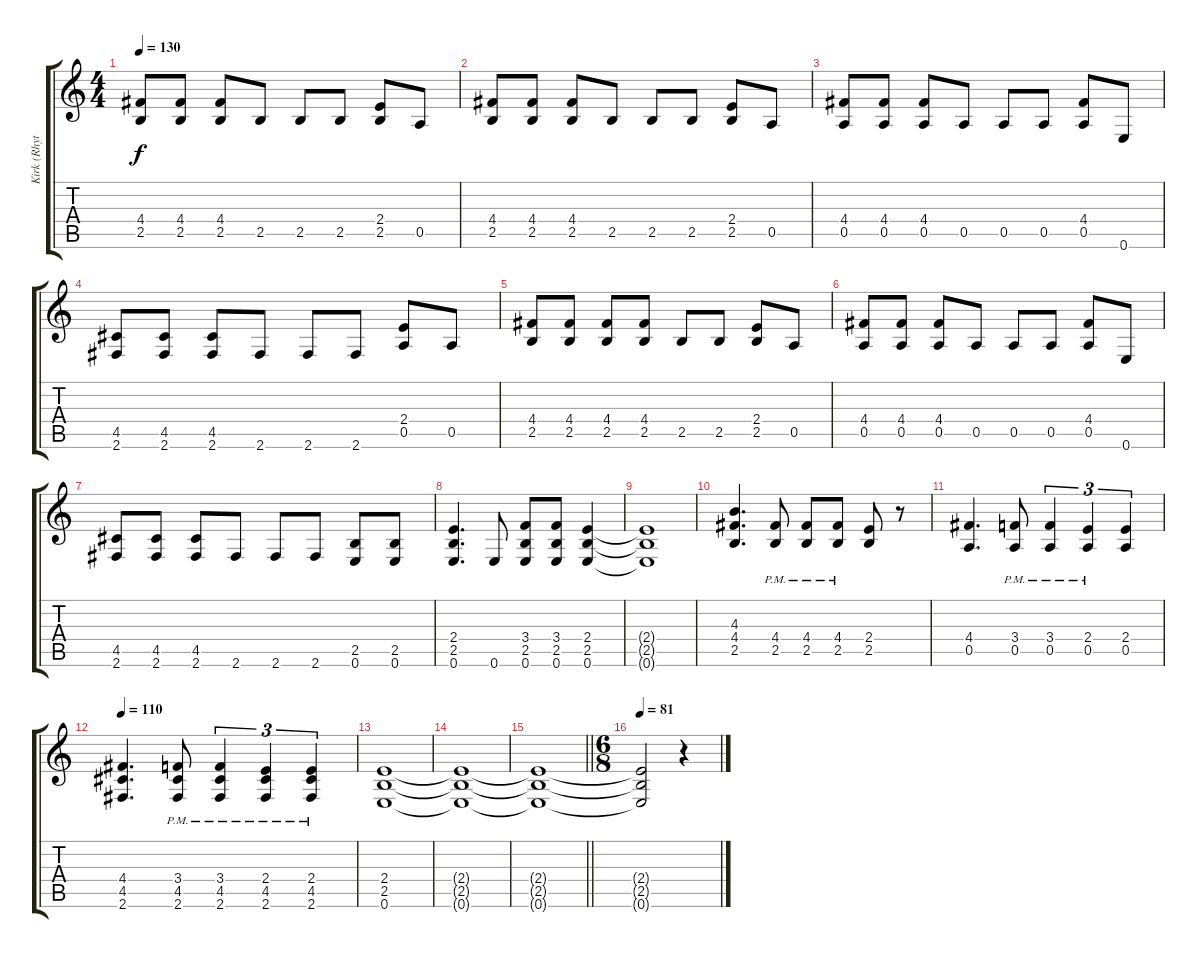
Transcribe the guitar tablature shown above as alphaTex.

\track ("Kirk (Rhythm Guitar)" "Kirk (Rhyt") {instrument distortionguitar}
\staff {score tabs}
\tuning (E4 B3 G3 D3 A2 E2) {hide}
\ts (4 4)
\tempo 130
\clef g2
\ks c
(4.4 2.5).8{dy f} (4.4 2.5).8 (4.4 2.5).8 2.5.8 2.5.8 2.5.8 (2.4 2.5).8 0.5.8 |
(4.4 2.5).8 (4.4 2.5).8 (4.4 2.5).8 2.5.8 2.5.8 2.5.8 (2.4 2.5).8 0.5.8 |
(4.4 0.5).8 (4.4 0.5).8 (4.4 0.5).8 0.5.8 0.5.8 0.5.8 (4.4 0.5).8 0.6.8 |
(4.5 2.6).8 (4.5 2.6).8 (4.5 2.6).8 2.6.8 2.6.8 2.6.8 (2.4 0.5).8 0.5.8 |
(4.4 2.5).8 (4.4 2.5).8 (4.4 2.5).8 (4.4 2.5).8 2.5.8 2.5.8 (2.4 2.5).8 0.5.8 |
(4.4 0.5).8 (4.4 0.5).8 (4.4 0.5).8 0.5.8 0.5.8 0.5.8 (4.4 0.5).8 0.6.8 |
(4.5 2.6).8 (4.5 2.6).8 (4.5 2.6).8 2.6.8 2.6.8 2.6.8 (2.5 0.6).8 (2.5 0.6).8 |
(2.4 2.5 0.6).4{d} 0.6.8 (3.4 2.5 0.6).8 (3.4 2.5 0.6).8 (2.4 2.5 0.6).4 |
(2.4{t} 2.5{t} 0.6{t}).1 |
(4.3 4.4 2.5).4{d} (4.4{pm} 2.5{pm}).8 (4.4{pm} 2.5{pm}).8 (4.4{pm} 2.5{pm}).8 (2.4 2.5).8 r.8 |
(4.4 0.5).4{d} (3.4{pm} 0.5{pm}).8 (3.4{pm} 0.5{pm}).4{tu (3 2)} (2.4{pm} 0.5{pm}).4{tu (3 2)} (2.4 0.5).4{tu (3 2)} |
\tempo 110
(4.4 4.5 2.6).4{d} (3.4{pm} 4.5{pm} 2.6{pm}).8 (3.4{pm} 4.5{pm} 2.6{pm}).4{tu (3 2)} (2.4{pm} 4.5{pm} 2.6{pm}).4{tu (3 2)} (2.4{pm} 4.5{pm} 2.6{pm}).4{tu (3 2)} |
(2.4 2.5 0.6).1{volume 7} |
(2.4{t} 2.5{t} 0.6{t}).1 |
\barLineRight lightlight
(2.4{t} 2.5{t} 0.6{t}).1{volume 3} |
\ts (6 8)
\tempo 81
(2.4{t} 2.5{t} 0.6{t}).2 r.4
